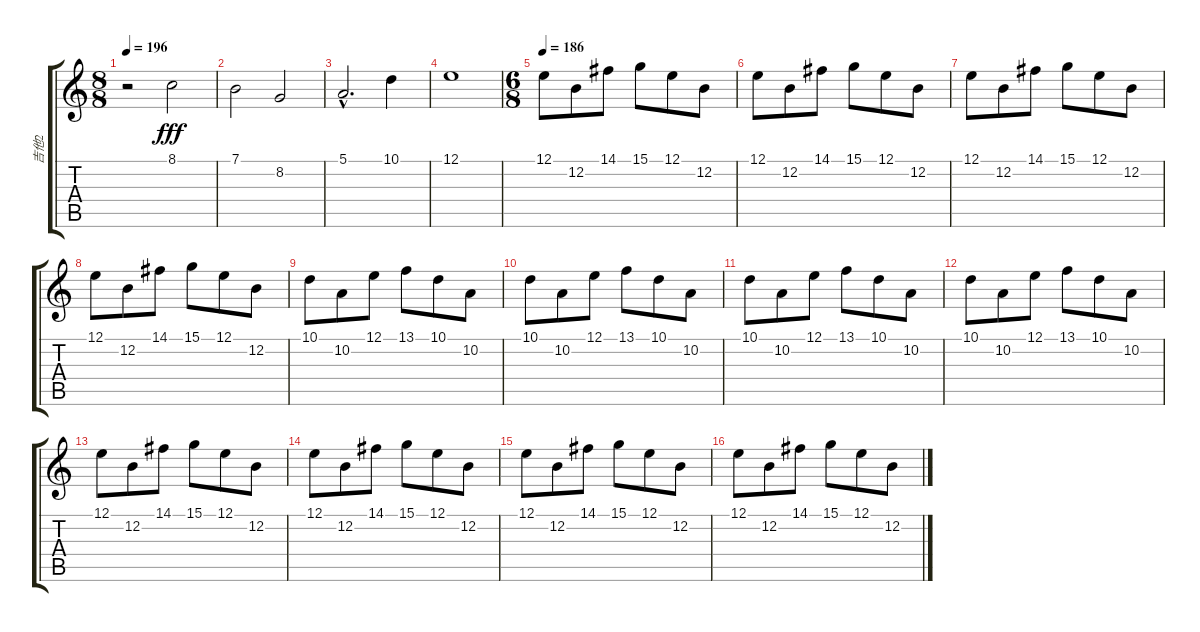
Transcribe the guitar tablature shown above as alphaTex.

\track ("吉他2" "吉他2") {instrument stringensemble1}
\staff {score tabs}
\tuning (E4 B3 G3 D3 A2 E2) {hide}
\ts (8 8)
\tempo 196
\clef g2
\ks c
r.2{dy fff instrument stringensemble1} 8.1.2 |
7.1.2 8.2.2 |
5.1{hac}.2{d} 10.1.4 |
12.1.1 |
\ts (6 8)
\tempo 186
12.1.8 12.2.8 14.1.8 15.1.8 12.1.8 12.2.8 |
12.1.8 12.2.8 14.1.8 15.1.8 12.1.8 12.2.8 |
12.1.8 12.2.8 14.1.8 15.1.8 12.1.8 12.2.8 |
12.1.8 12.2.8 14.1.8 15.1.8 12.1.8 12.2.8 |
10.1.8 10.2.8 12.1.8 13.1.8 10.1.8 10.2.8 |
10.1.8 10.2.8 12.1.8 13.1.8 10.1.8 10.2.8 |
10.1.8 10.2.8 12.1.8 13.1.8 10.1.8 10.2.8 |
10.1.8 10.2.8 12.1.8 13.1.8 10.1.8 10.2.8 |
12.1.8 12.2.8 14.1.8 15.1.8 12.1.8 12.2.8 |
12.1.8 12.2.8 14.1.8 15.1.8 12.1.8 12.2.8 |
12.1.8 12.2.8 14.1.8 15.1.8 12.1.8 12.2.8 |
12.1.8 12.2.8 14.1.8 15.1.8 12.1.8 12.2.8
